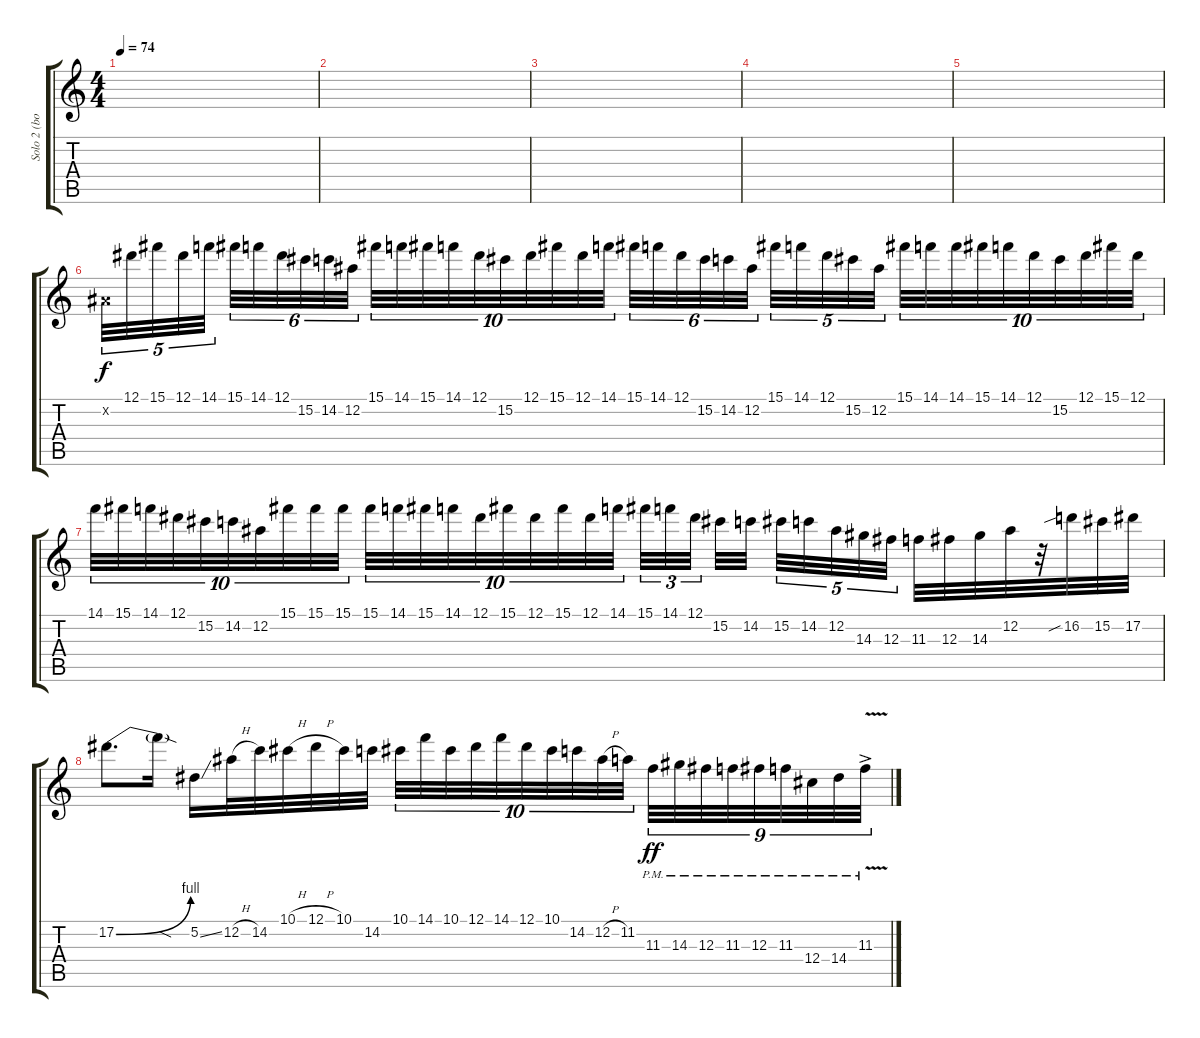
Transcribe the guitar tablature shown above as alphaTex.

\track ("Solo 2 (booster)" "Solo 2 (bo") {instrument distortionguitar}
\staff {score tabs}
\tuning (Eb4 Bb3 Gb3 Db3 Ab2 Eb2) {hide}
\ts (4 4)
\tempo 74
\clef g2
\ks c
|
|
|
|
|
0.2{x}.32{tu (5 4)} 12.1.32{tu (5 4)} 15.1.32{tu (5 4)} 12.1.32{tu (5 4)} 14.1.32{tu (5 4)} 15.1.32{tu (6 4)} 14.1.32{tu (6 4)} 12.1.32{tu (6 4)} 15.2.32{tu (6 4)} 14.2.32{tu (6 4)} 12.2.32{tu (6 4)} 15.1.32{tu (10 8)} 14.1.32{tu (10 8)} 15.1.32{tu (10 8)} 14.1.32{tu (10 8)} 12.1.32{tu (10 8)} 15.2.32{tu (10 8)} 12.1.32{tu (10 8)} 15.1.32{tu (10 8)} 12.1.32{tu (10 8)} 14.1.32{tu (10 8)} 15.1.32{tu (6 4)} 14.1.32{tu (6 4)} 12.1.32{tu (6 4)} 15.2.32{tu (6 4)} 14.2.32{tu (6 4)} 12.2.32{tu (6 4)} 15.1.32{tu (5 4)} 14.1.32{tu (5 4)} 12.1.32{tu (5 4)} 15.2.32{tu (5 4)} 12.2.32{tu (5 4)} 15.1.32{tu (10 8)} 14.1.32{tu (10 8)} 14.1.32{tu (10 8)} 15.1.32{tu (10 8)} 14.1.32{tu (10 8)} 12.1.32{tu (10 8)} 15.2.32{tu (10 8)} 12.1.32{tu (10 8)} 15.1.32{tu (10 8)} 12.1.32{tu (10 8)} |
14.1.32{tu (10 8)} 15.1.32{tu (10 8)} 14.1.32{tu (10 8)} 12.1.32{tu (10 8)} 15.2.32{tu (10 8)} 14.2.32{tu (10 8)} 12.2.32{tu (10 8)} 15.1.32{tu (10 8)} 15.1.32{tu (10 8)} 15.1.32{tu (10 8)} 15.1.32{tu (10 8)} 14.1.32{tu (10 8)} 15.1.32{tu (10 8)} 14.1.32{tu (10 8)} 12.1.32{tu (10 8)} 15.1.32{tu (10 8)} 12.1.32{tu (10 8)} 15.1.32{tu (10 8)} 12.1.32{tu (10 8)} 14.1.32{tu (10 8)} 15.1.32{tu (3 2)} 14.1.32{tu (3 2)} 12.1.32{tu (3 2)} 15.2.32 14.2.32 15.2.32{tu (5 4)} 14.2.32{tu (5 4)} 12.2.32{tu (5 4)} 14.3.32{tu (5 4)} 12.3.32{tu (5 4)} 11.3.32 12.3.32 14.3.32 12.2.32 r.32 16.2{sib}.32 15.2.32 17.2.32 |
17.2{be (bend 0 0 60 4)}.8{d} 17.2{sod t}.16 5.2{ss}.16 12.2{h}.32 14.2.32 10.1{h}.32 12.1{h}.32 10.1.32 14.2.32 10.1.32{tu (10 8)} 14.1.32{tu (10 8)} 10.1.32{tu (10 8)} 12.1.32{tu (10 8)} 14.1.32{tu (10 8)} 12.1.32{tu (10 8)} 10.1.32{tu (10 8)} 14.2.32{tu (10 8)} 12.2{h}.32{tu (10 8)} 11.2.32{tu (10 8)} 11.3{pm}.32{tu (9 8) dy ff} 14.3{pm}.32{tu (9 8)} 12.3{pm}.32{tu (9 8)} 11.3{pm}.32{tu (9 8)} 12.3{pm}.32{tu (9 8)} 11.3{pm}.32{tu (9 8)} 12.4{pm}.32{tu (9 8)} 14.4{pm}.32{tu (9 8)} 11.3{v h ac pm}.32{tu (9 8)}
